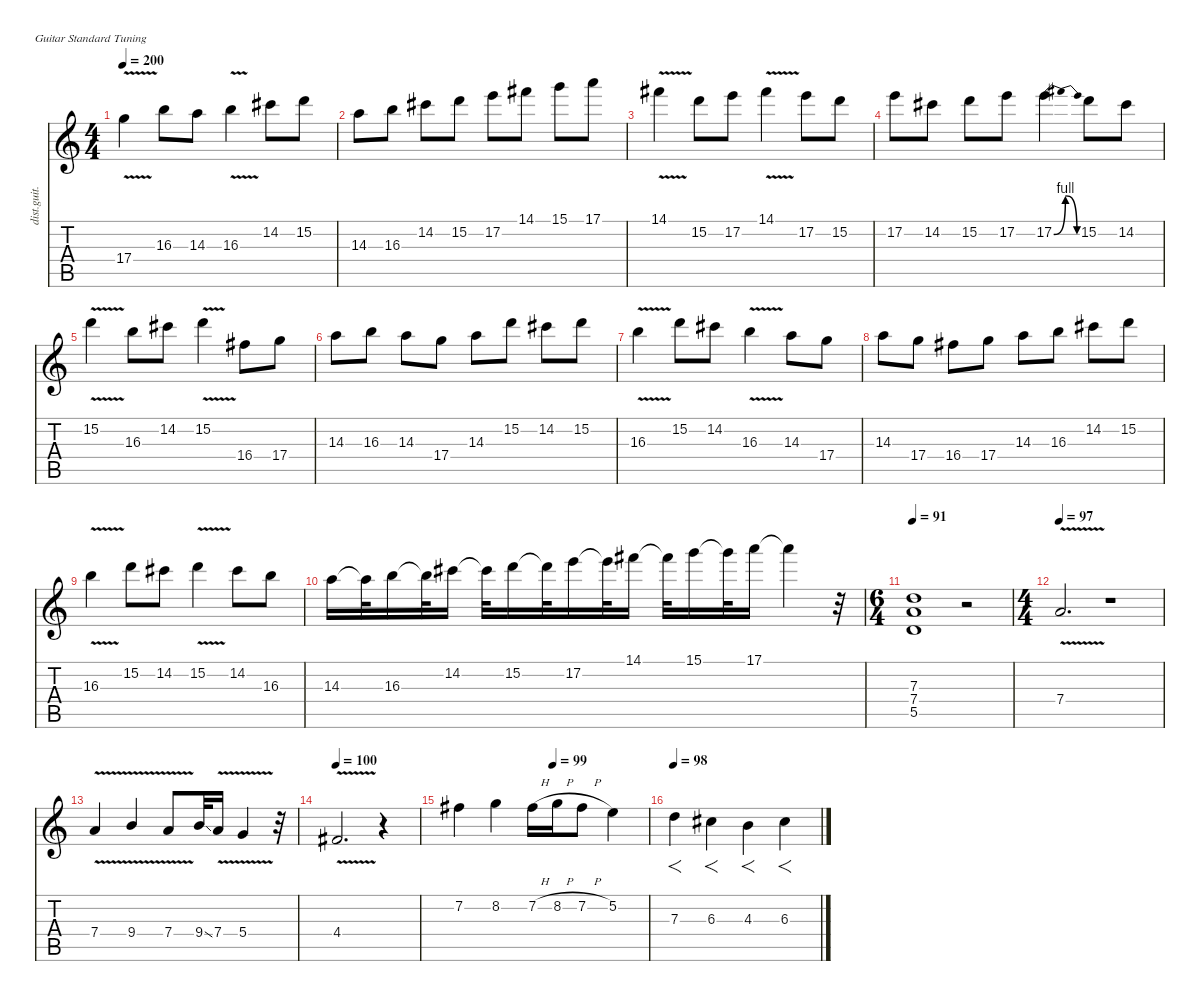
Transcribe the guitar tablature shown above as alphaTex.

\defaultSystemsLayout 4
\hideDynamics
\bracketExtendMode nobrackets
\track ("Guitar Player" "dist.guit.") {instrument distortionguitar}
\staff {score tabs}
\tuning (E4 B3 G3 D3 A2 E2)
\ts (4 4)
\tempo 200
\clef g2
\ks c
17.4{v}.4{dy f beam Down} 16.3.8{beam Down} 14.3.8{beam Down} 16.3{v}.4{beam Down} 14.2{acc #}.8{beam Down} 15.2.8{beam Down} |
14.3.8{beam Down} 16.3.8{beam Down} 14.2{acc #}.8{beam Down} 15.2.8{beam Down} 17.2.8{beam Down} 14.1{acc #}.8{beam Down} 15.1.8{beam Down} 17.1.8{beam Down} |
14.1{v acc #}.4{beam Down} 15.2.8{beam Down} 17.2.8{beam Down} 14.1{v acc #}.4{beam Down} 17.2.8{beam Down} 15.2.8{beam Down} |
17.2.8{beam Down} 14.2{acc #}.8{beam Down} 15.2.8{beam Down} 17.2.8{beam Down} 17.2{be (bendrelease 0 0 9.999999599999999 4 30 4 34.9999992 0)}.4{beam Down} 15.2.8{beam Down} 14.2{acc #}.8{beam Down} |
15.2{v}.4{beam Down} 16.3.8{beam Down} 14.2{acc #}.8{beam Down} 15.2{v}.4{beam Down} 16.4{acc #}.8{beam Down} 17.4.8{beam Down} |
14.3.8{beam Down} 16.3.8{beam Down} 14.3.8{beam Down} 17.4.8{beam Down} 14.3.8{beam Down} 15.2.8{beam Down} 14.2{acc #}.8{beam Down} 15.2.8{beam Down} |
16.3{v}.4{beam Down} 15.2.8{beam Down} 14.2{acc #}.8{beam Down} 16.3{v}.4{beam Down} 14.3.8{beam Down} 17.4.8{beam Down} |
14.3.8{beam Down} 17.4.8{beam Down} 16.4{acc #}.8{beam Down} 17.4.8{beam Down} 14.3.8{beam Down} 16.3.8{beam Down} 14.2{acc #}.8{beam Down} 15.2.8{beam Down} |
16.3{v}.4{beam Down} 15.2.8{beam Down} 14.2{acc #}.8{beam Down} 15.2{v}.4{beam Down} 14.2{acc #}.8{beam Down} 16.3.8{beam Down} |
14.3.16{beam Down} 14.3{t}.32{beam Down} 16.3.16{beam Down} 16.3{t}.32{beam Down} 14.2{acc #}.16{beam Down} 14.2{t acc #}.32{beam Down} 15.2.16{beam Down} 15.2{t}.32{beam Down} 17.2.16{beam Down} 17.2{t}.32{beam Down} 14.1{acc #}.16{beam Down} 14.1{t acc #}.32{beam Down} 15.1.16{beam Down} 15.1{t}.32{beam Down} 17.1.16{beam Down} 17.1{t}.4{beam Down} r.32{beam Down} |
\ts (6 4)
\beaming (8 6 6)
\tempo 91
(7.3 7.4 5.5).1{beam Up} r.2{beam Down} |
\ts (4 4)
\beaming (8 2 2 2 2)
\tempo 97
7.4{v}.2{d beam Up} r.1{beam Down} |
7.4{v}.4{beam Up} 9.4{v}.4{beam Up} 7.4{v}.8{beam Up} 9.4{ss}.32{beam Up} 7.4{v}.16{beam Up} 5.4{v}.4{beam Up} r.32{beam Down} |
\tempo 100
4.4{v acc #}.2{d beam Up} r.4{beam Down} |
\tempo (99 0.5)
7.2{acc #}.4{beam Down} 8.2.4{beam Down} 7.2{h acc #}.16{beam Down} 8.2{h}.16{beam Down} 7.2{h acc #}.8{beam Down} 5.2.4{beam Down} |
\tempo 98
7.3.4{f beam Down} 6.3{acc #}.4{f beam Down} 4.3.4{f beam Down} 6.3{acc #}.4{f beam Down}
